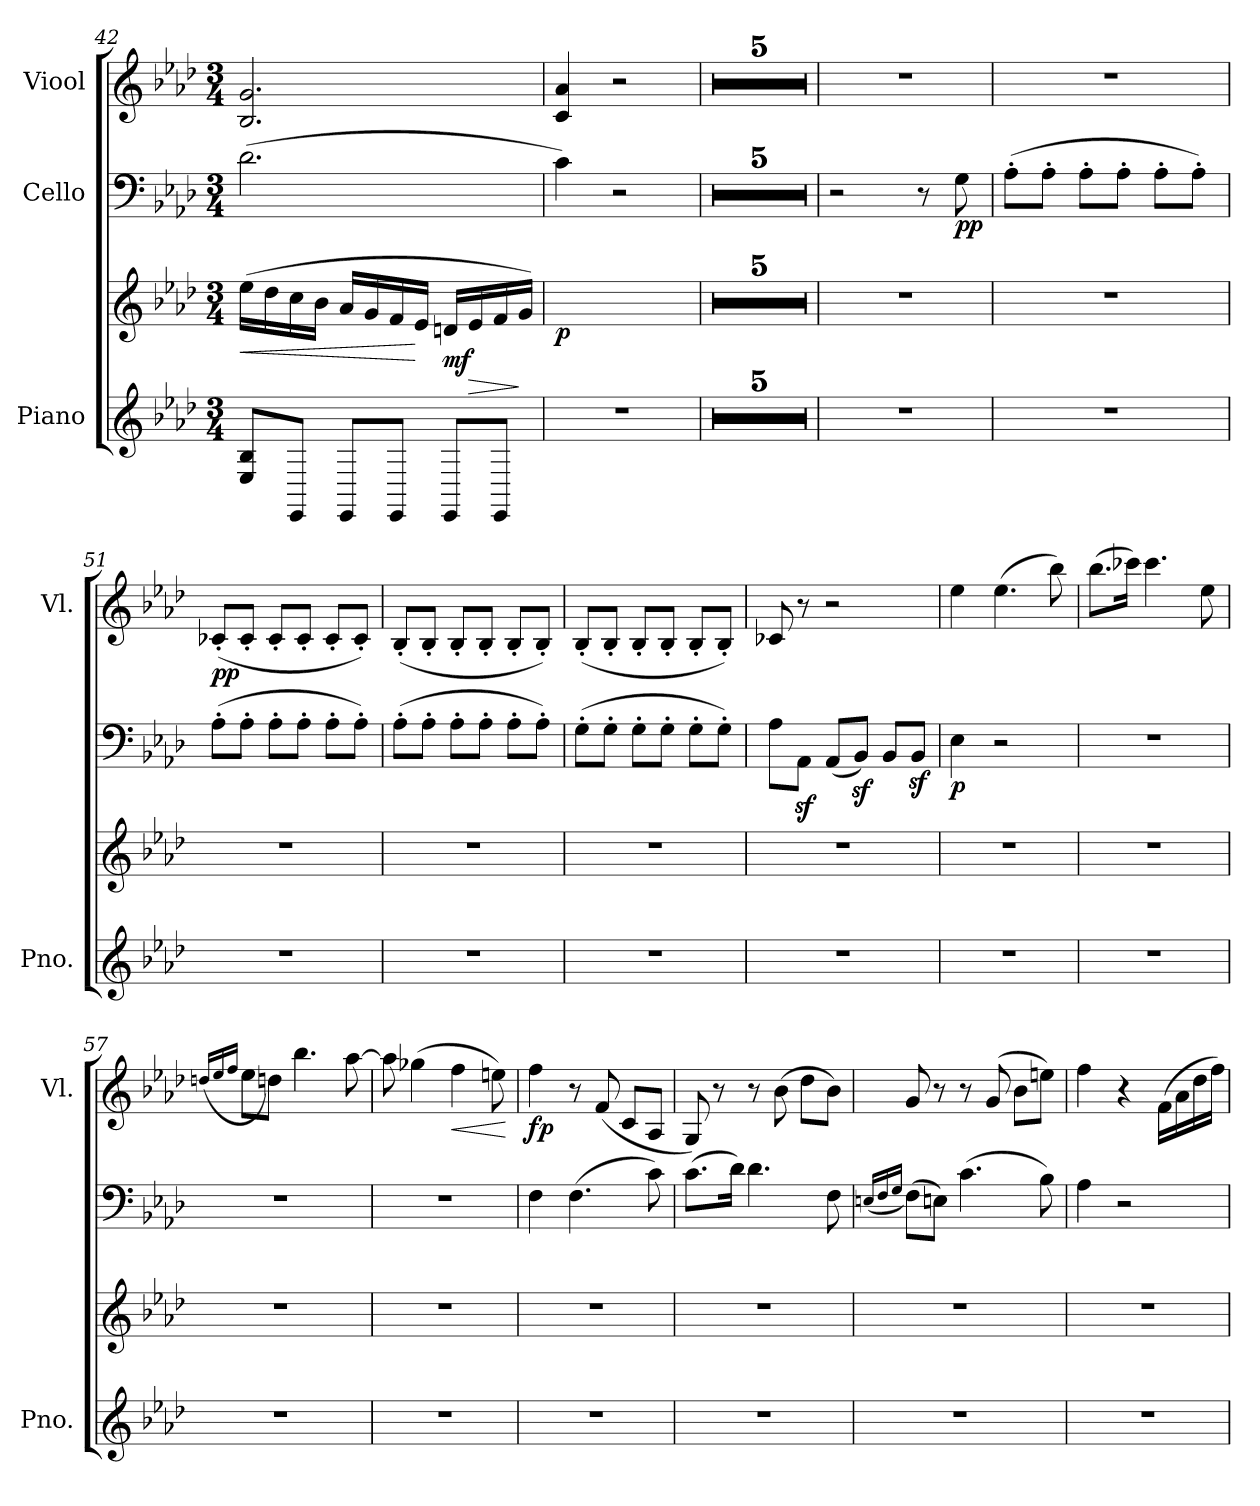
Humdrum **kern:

**kern	**kern	**dynam	**kern	**dynam	**kern	**dynam
*part3	*part3	*part3	*part2	*part2	*part1	*part1
*staff4	*staff3	*staff3/4	*staff2	*staff2	*staff1	*staff1
*I"Piano	*	*	*I"Cello	*	*I"Viool	*
*I'Pno.	*	*	*	*	*I'Vl.	*
*clefG2	*clefG2	*	*clefF4	*	*clefG2	*
*k[b-e-a-d-]	*k[b-e-a-d-]	*	*k[b-e-a-d-]	*	*k[b-e-a-d-]	*
*M3/4	*M3/4	*	*M3/4	*	*M3/4	*
=42	=42	=42	=42	=42	=42	=42
!	!	!LO:HP:b	!	!	!	!
8E-/ 8B-/L	(>16ee-\LL	<	(>2.d-\	.	2.B-/ 2.g/	.
.	16dd-\	.	.	.	.	.
8EE-/J	16cc\	.	.	.	.	.
.	16b-\JJ	.	.	.	.	.
8EE-/L	16a-/LL	.	.	.	.	.
.	16g/	.	.	.	.	.
8EE-/J	16f/	.	.	.	.	.
.	16e-/JJ	[	.	.	.	.
!	!	!LO:DY:b	!	!	!	!
8EE-/L	16dn/LL	mf	.	.	.	.
!	!	!LO:HP:b	!	!	!	!
.	16e-/	>	.	.	.	.
8EE-/J	16f/	.	.	.	.	.
.	16g/JJ)	]	.	.	.	.
=43	=43	=43	=43	=43	=43	=43
!	!	!LO:DY:b	!	!	!	!
2.r	2.ryy	p	4c\)	.	4c/ 4a-/	.
.	.	.	2r	.	2r	.
=44	=44	=44	=44	=44	=44	=44
2.r	2.r	.	2.r	.	2.r	.
=45	=45	=45	=45	=45	=45	=45
2.r	2.r	.	2.r	.	2.r	.
=46	=46	=46	=46	=46	=46	=46
2.r	2.r	.	2.r	.	2.r	.
!!LO:LB:g=z
=47	=47	=47	=47	=47	=47	=47
2.r	2.r	.	2.r	.	2.r	.
=48	=48	=48	=48	=48	=48	=48
2.r	2.r	.	2.r	.	2.r	.
=49	=49	=49	=49	=49	=49	=49
2.r	2.r	.	2r	.	2.r	.
.	.	.	8r	.	.	.
!	!	!	!	!LO:DY:b	!	!
.	.	.	8G\	pp	.	.
=50	=50	=50	=50	=50	=50	=50
2.r	2.r	.	(>8A-'\L	.	2.r	.
.	.	.	8A-'\J	.	.	.
.	.	.	8A-'\L	.	.	.
.	.	.	8A-'\J	.	.	.
.	.	.	8A-'\L	.	.	.
.	.	.	8A-'\J)	.	.	.
=51	=51	=51	=51	=51	=51	=51
!	!	!	!	!	!	!LO:DY:b
2.r	2.r	.	(>8A-'\L	.	(<8c-X'/L	pp
.	.	.	8A-'\J	.	8c-'/J	.
.	.	.	8A-'\L	.	8c-'/L	.
.	.	.	8A-'\J	.	8c-'/J	.
.	.	.	8A-'\L	.	8c-'/L	.
.	.	.	8A-'\J)	.	8c-'/J)	.
=52	=52	=52	=52	=52	=52	=52
2.r	2.r	.	(>8A-'\L	.	(<8B-'/L	.
.	.	.	8A-'\J	.	8B-'/J	.
.	.	.	8A-'\L	.	8B-'/L	.
.	.	.	8A-'\J	.	8B-'/J	.
.	.	.	8A-'\L	.	8B-'/L	.
.	.	.	8A-'\J)	.	8B-'/J)	.
=53	=53	=53	=53	=53	=53	=53
2.r	2.r	.	(>8G'\L	.	(<8B-'/L	.
.	.	.	8G'\J	.	8B-'/J	.
.	.	.	8G'\L	.	8B-'/L	.
.	.	.	8G'\J	.	8B-'/J	.
.	.	.	8G'\L	.	8B-'/L	.
.	.	.	8G'\J)	.	8B-'/J)	.
!!LO:PB:g=z
=54	=54	=54	=54	=54	=54	=54
2.r	2.r	.	8A-\L	.	8c-X/	.
.	.	.	8AA-z<\J	.	8r	.
.	.	.	(<8AA-/L	.	2r	.
.	.	.	8BB-z</J)	.	.	.
.	.	.	8BB-/L	.	.	.
.	.	.	8BB-z</J	.	.	.
=55	=55	=55	=55	=55	=55	=55
!	!	!	!	!LO:DY:b	!	!
2.r	2.r	.	4E-\	p	4ee-\	.
.	.	.	2r	.	(>4.ee-\	.
.	.	.	.	.	8bb-\)	.
=56	=56	=56	=56	=56	=56	=56
2.r	2.r	.	2.r	.	(>8.bb-\L	.
.	.	.	.	.	16ccc-X\Jk)	.
.	.	.	.	.	4.ccc-\	.
.	.	.	.	.	8ee-\	.
=57	=57	=57	=57	=57	=57	=57
.	.	.	.	.	(<16qddn/LL	.
.	.	.	.	.	16qee-/	.
.	.	.	.	.	16qff/JJ	.
2.r	2.r	.	2.r	.	8ee-\L	.
.	.	.	.	.	8dd\J)	.
.	.	.	.	.	4.bb-\	.
.	.	.	.	.	[8aa-\	.
=58	=58	=58	=58	=58	=58	=58
2.r	2.r	.	2.r	.	8aa-\]	.
.	.	.	.	.	(>4gg-X\	.
!	!	!	!	!	!	!LO:HP:b
.	.	.	.	.	4ff\	<
.	.	.	.	.	8een\)	.
.	.	.	.	.	.	[
=59	=59	=59	=59	=59	=59	=59
!	!	!	!	!	!	!LO:DY:b
2.r	2.r	.	4F\	.	4ff\	fp
.	.	.	(>4.F\	.	8r	.
.	.	.	.	.	(<8f/	.
.	.	.	.	.	8c/L	.
.	.	.	8c\)	.	8A-/J	.
!!LO:LB:g=z
=60	=60	=60	=60	=60	=60	=60
2.r	2.r	.	(>8.c\L	.	8G/)	.
.	.	.	.	.	8r	.
.	.	.	16d-\Jk)	.	.	.
.	.	.	4.d-\	.	8r	.
.	.	.	.	.	(>8b-\	.
.	.	.	.	.	8dd-\L	.
.	.	.	8F\	.	8b-\J)	.
=61	=61	=61	=61	=61	=61	=61
.	.	.	(<16qEn/LL	.	.	.
.	.	.	16qF/	.	.	.
.	.	.	16qG/JJ	.	.	.
2.r	2.r	.	(>8F\L)	.	8g/	.
.	.	.	8E\J)	.	8r	.
.	.	.	(>4.c\	.	8r	.
.	.	.	.	.	(>8g/	.
.	.	.	.	.	8b-\L	.
.	.	.	8B-\)	.	8een\J)	.
=62	=62	=62	=62	=62	=62	=62
2.r	2.r	.	4A-\	.	4ff\	.
.	.	.	2r	.	4r	.
.	.	.	.	.	(>16f\LL	.
.	.	.	.	.	16a-\	.
.	.	.	.	.	16dd-\	.
.	.	.	.	.	16ff\JJ)	.
=	=	=	=	=	=	=
*-	*-	*-	*-	*-	*-	*-
